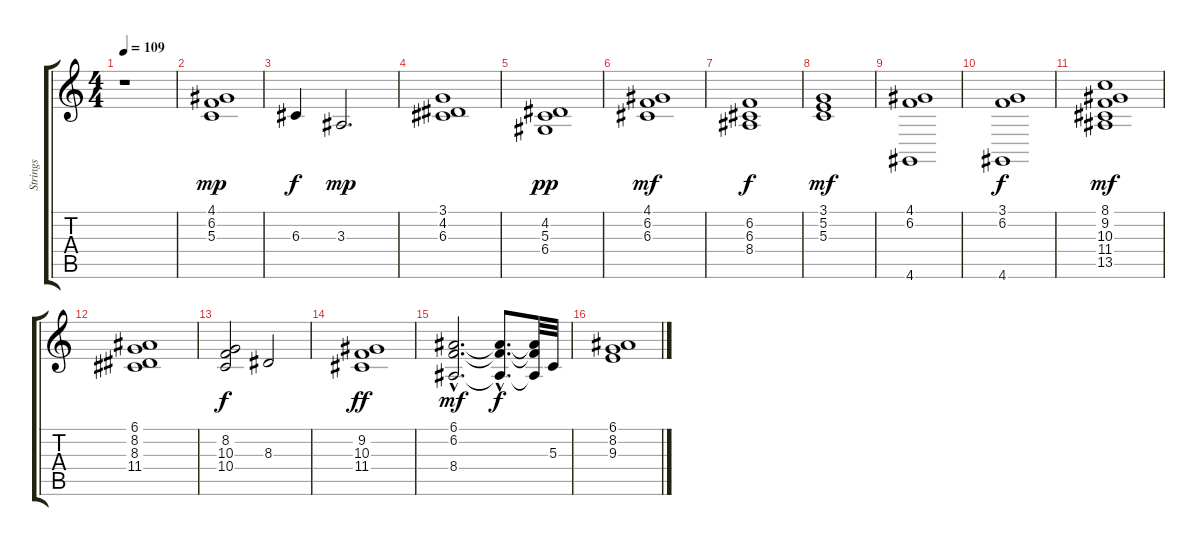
\track ("Strings" "Strings") {instrument stringensemble1}
\staff {score tabs}
\tuning (E4 B3 G3 D3 A2 E2) {hide}
\ts (4 4)
\tempo 109
\clef g2
\ks c
r.1{dy f} |
(4.1 6.2 5.3).1{dy mp} |
6.3.4{dy f} 3.3.2{d dy mp} |
(3.1 4.2 6.3).1 |
(4.2 5.3 6.4).1{dy pp} |
(4.1 6.2 6.3).1{dy mf} |
(6.2 6.3 8.4).1{dy f} |
(3.1 5.2 5.3).1{dy mf} |
(4.1 6.2 4.6).1 |
(3.1 6.2 4.6).1{dy f} |
(8.1 9.2 10.3 11.4 13.5).1{dy mf} |
(6.1 8.2 8.3 11.4).1 |
(8.2 10.3 10.4).2{dy f} 8.3.2 |
(9.2 10.3 11.4).1{dy ff} |
(6.1{hac} 6.2{hac} 8.4{hac}).2{d dy mf} (6.1{hac t} 6.2{hac t} 8.4{hac t}).8{d dy f} (6.1{t} 6.2{t} 8.4{t}).32 5.3.32{volume 5} |
(6.1 8.2 9.3).1{volume 5}
